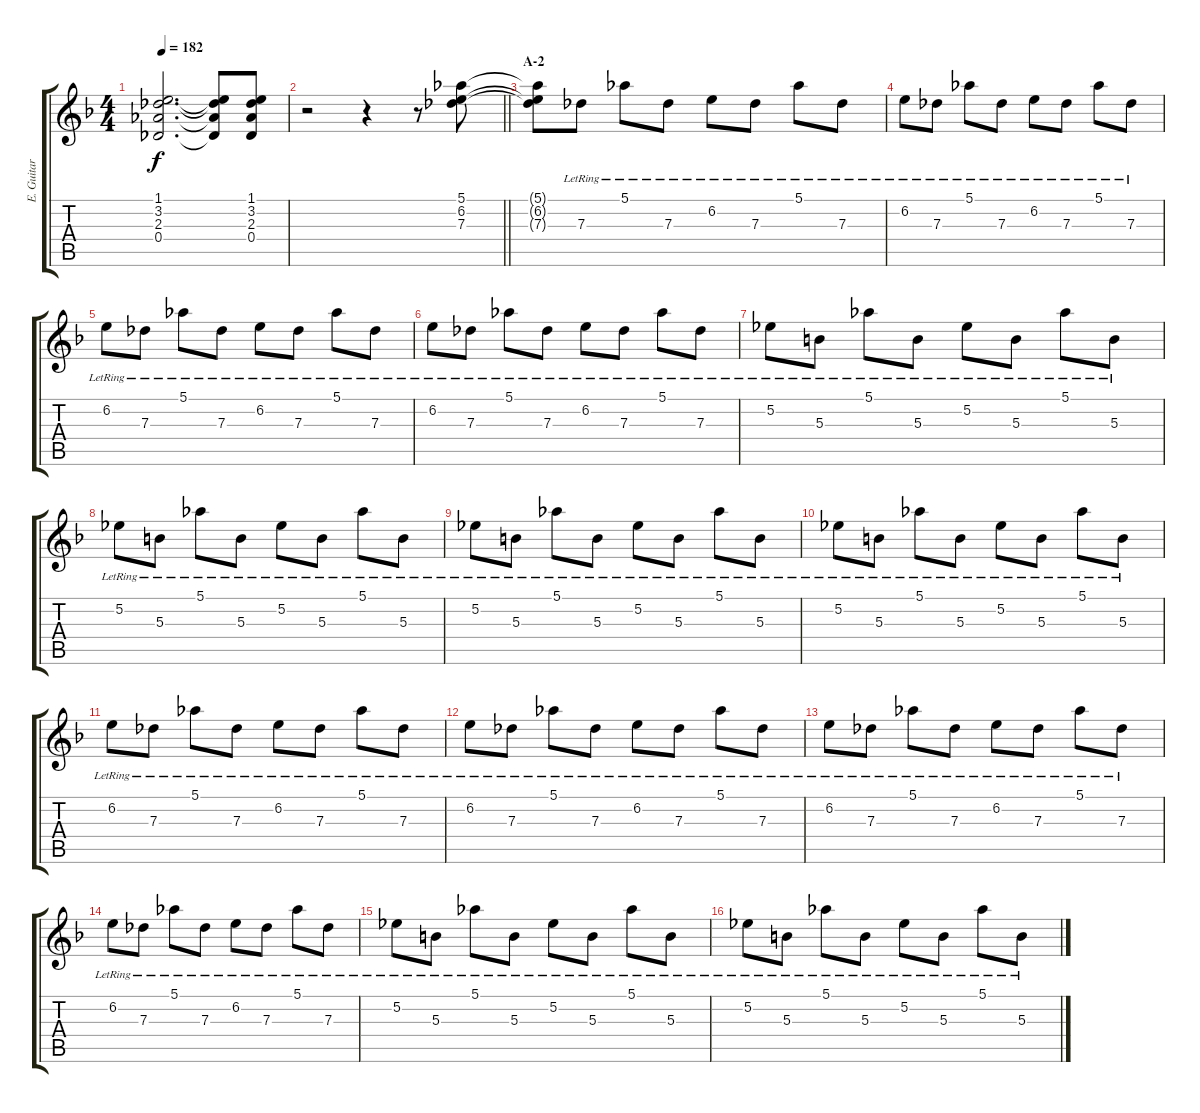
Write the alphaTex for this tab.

\track ("E. Guitar I" "E. Guitar ") {instrument electricguitarclean}
\staff {score tabs}
\tuning (Eb4 Bb3 Gb3 Db3 Ab2 Eb2) {hide}
\ts (4 4)
\tempo 182
\clef g2
\ks f
(1.1 3.2 2.3 0.4).2{d dy f} (1.1{t} 3.2{t} 2.3{t} 0.4{t}).8 (1.1 3.2 2.3 0.4).8 |
\barLineRight lightlight
r.2 r.4 r.8 (5.1 6.2 7.3).8 |
\section ("" "A-2")
(5.1{t} 6.2{t} 7.3{t}).8 7.3{lr}.8 5.1{lr}.8 7.3{lr}.8 6.2{lr}.8 7.3{lr}.8 5.1{lr}.8 7.3{lr}.8 |
6.2{lr}.8 7.3{lr}.8 5.1{lr}.8 7.3{lr}.8 6.2{lr}.8 7.3{lr}.8 5.1{lr}.8 7.3{lr}.8 |
6.2{lr}.8 7.3{lr}.8 5.1{lr}.8 7.3{lr}.8 6.2{lr}.8 7.3{lr}.8 5.1{lr}.8 7.3{lr}.8 |
6.2{lr}.8 7.3{lr}.8 5.1{lr}.8 7.3{lr}.8 6.2{lr}.8 7.3{lr}.8 5.1{lr}.8 7.3{lr}.8 |
5.2{lr}.8 5.3{lr}.8 5.1{lr}.8 5.3{lr}.8 5.2{lr}.8 5.3{lr}.8 5.1{lr}.8 5.3{lr}.8 |
5.2{lr}.8 5.3{lr}.8 5.1{lr}.8 5.3{lr}.8 5.2{lr}.8 5.3{lr}.8 5.1{lr}.8 5.3{lr}.8 |
5.2{lr}.8 5.3{lr}.8 5.1{lr}.8 5.3{lr}.8 5.2{lr}.8 5.3{lr}.8 5.1{lr}.8 5.3{lr}.8 |
5.2{lr}.8 5.3{lr}.8 5.1{lr}.8 5.3{lr}.8 5.2{lr}.8 5.3{lr}.8 5.1{lr}.8 5.3{lr}.8 |
6.2{lr}.8 7.3{lr}.8 5.1{lr}.8 7.3{lr}.8 6.2{lr}.8 7.3{lr}.8 5.1{lr}.8 7.3{lr}.8 |
6.2{lr}.8 7.3{lr}.8 5.1{lr}.8 7.3{lr}.8 6.2{lr}.8 7.3{lr}.8 5.1{lr}.8 7.3{lr}.8 |
6.2{lr}.8 7.3{lr}.8 5.1{lr}.8 7.3{lr}.8 6.2{lr}.8 7.3{lr}.8 5.1{lr}.8 7.3{lr}.8 |
6.2{lr}.8 7.3{lr}.8 5.1{lr}.8 7.3{lr}.8 6.2{lr}.8 7.3{lr}.8 5.1{lr}.8 7.3{lr}.8 |
5.2{lr}.8 5.3{lr}.8 5.1{lr}.8 5.3{lr}.8 5.2{lr}.8 5.3{lr}.8 5.1{lr}.8 5.3{lr}.8 |
5.2{lr}.8 5.3{lr}.8 5.1{lr}.8 5.3{lr}.8 5.2{lr}.8 5.3{lr}.8 5.1{lr}.8 5.3{lr}.8
